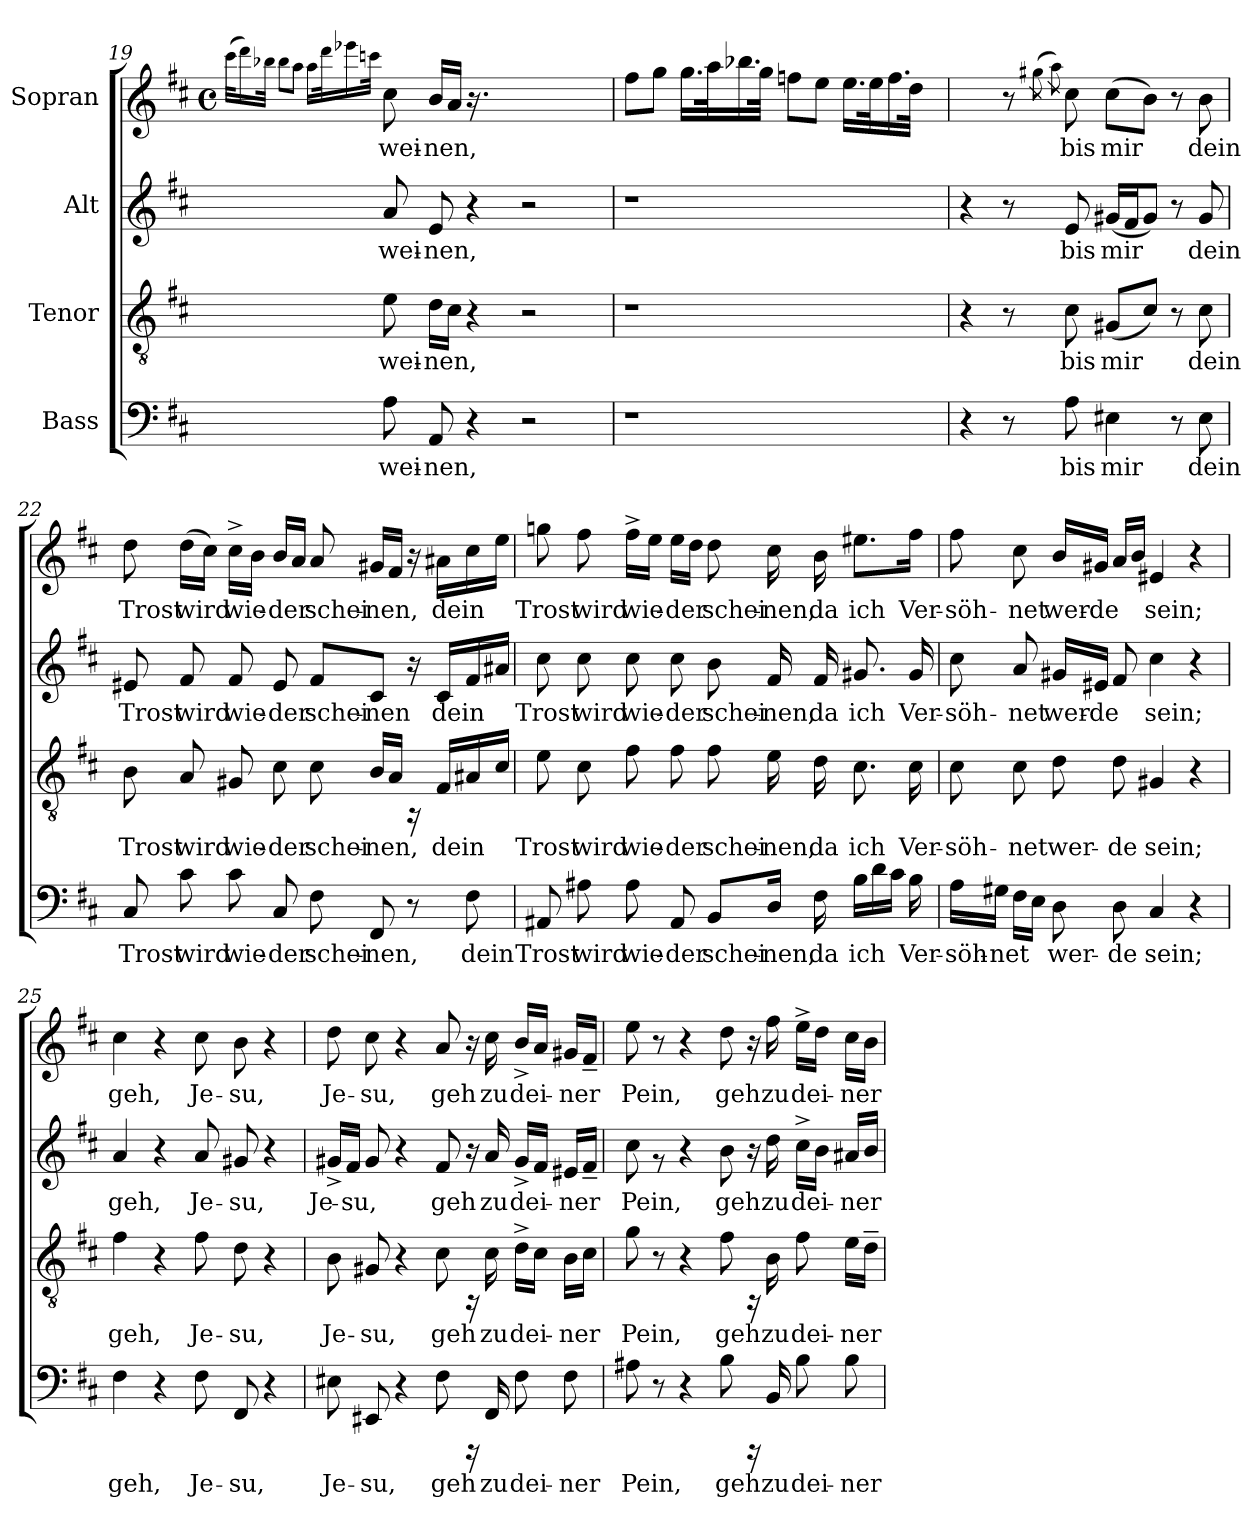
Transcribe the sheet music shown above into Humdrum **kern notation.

**kern	**text	**kern	**text	**kern	**text	**kern	**text
*part4	*part4	*part3	*part3	*part2	*part2	*part1	*part1
*staff4	*staff4	*staff3	*staff3	*staff2	*staff2	*staff1	*staff1
*I"Bass	*	*I"Tenor	*	*I"Alt	*	*I"Sopran	*
!!LO:PB:g=z
*clefF4	*	*clefGv2	*	*clefG2	*	*clefG2	*
*k[f#c#]	*	*k[f#c#]	*	*k[f#c#]	*	*k[f#c#]	*
*D:	*	*D:	*	*D:	*	*D:	*
*	*	*	*	*	*	*M4/4	*
*	*	*	*	*	*	*met(c)	*
=19	=19	=19	=19	=19	=19	=19	=19
.	.	.	.	.	.	(<32qccc#\L	.
.	.	.	.	.	.	16qddd\)	.
.	.	.	.	.	.	[<32qbb-X\J	.
.	.	.	.	.	.	8qbb-\L]	.
.	.	.	.	.	.	[>8qaa\J	.
.	.	.	.	.	.	16qaa\L]	.
.	.	.	.	.	.	32qddd\	.
.	.	.	.	.	.	16qeee-X\	.
.	.	.	.	.	.	32qcccn\J	.
!	!LO:LY:b	!	!LO:LY:b:cj	!	!LO:LY:b	!	!LO:LY:b:cj
8A\	-wei-	8e\	-wei-	8a/	-wei-	8cc#\	-wei-
!	!LO:LY:b:rj	!	!LO:LY:b	!	!LO:LY:b:rj	!	!LO:LY:b
8AA/	-nen,	16d\L	-nen,	8e/	-nen,	16b/L	-nen,
.	.	16c#\J	.	.	.	16a/J	.
4r	.	4r	.	4r	.	16.ra	.
.	.	.	.	.	.	2ryy	.
2r	.	2r	.	2r	.	.	.
.	.	.	.	.	.	8ryy	.
.	.	.	.	.	.	32ryy	.
=20	=20	=20	=20	=20	=20	=20	=20
1r	.	1r	.	1r	.	8ff#\L	.
.	.	.	.	.	.	8gg\J	.
!	!	!	!	!	!	!LO:N:vis=16.	!
.	.	.	.	.	.	16gg\L	.
.	.	.	.	.	.	32aa\	.
!	!	!	!	!	!	!LO:N:vis=16.	!
.	.	.	.	.	.	16bb-X\	.
.	.	.	.	.	.	32gg\J	.
.	.	.	.	.	.	8ffn\L	.
.	.	.	.	.	.	8ee\J	.
!	!	!	!	!	!	!LO:N:vis=16.	!
.	.	.	.	.	.	16ee\L	.
.	.	.	.	.	.	32ee\	.
!	!	!	!	!	!	!LO:N:vis=16.	!
.	.	.	.	.	.	16ff\	.
.	.	.	.	.	.	32dd\J	.
.	.	.	.	.	.	8ryy	.
=21	=21	=21	=21	=21	=21	=21	=21
4r	.	4r	.	4r	.	4ryy	.
8r	.	8r	.	8r	.	8r	.
.	.	.	.	.	.	(>8qgg#X\	.
.	.	.	.	.	.	8qaa\)	.
!	!LO:LY:b:cj	!	!LO:LY:b:cj	!	!LO:LY:b:cj	!	!LO:LY:b:cj
8A\	bis	8c#\	bis	8e/	bis	8cc#\	bis
!	!LO:LY:b:cj	!	!LO:LY:b	!	!LO:LY:b	!	!LO:LY:b
4E#X\	mir	(<8G#X/L	mir	(<16g#X/L	mir	(>8cc#\L	mir
.	.	.	.	16f#/	.	.	.
.	.	8c#/J)	.	8g#/J)	.	8b\J)	.
8r	.	8r	.	8r	.	8r	.
!	!LO:LY:b:cj	!	!LO:LY:b:cj	!	!LO:LY:b:cj	!	!LO:LY:b:cj
8E#\	dein	8c#\	dein	8g#/	dein	8b\	dein
!!LO:LB:g=z
=22	=22	=22	=22	=22	=22	=22	=22
!	!LO:LY:b:cj	!	!LO:LY:b:cj	!	!LO:LY:b:cj	!	!LO:LY:b:cj
8C#/	Trost	8B\	Trost	8e#X/	Trost	8dd\	Trost
!	!LO:LY:b:cj	!	!LO:LY:b:cj	!	!LO:LY:b:cj	!	!LO:LY:b
8c#\	wird	8A/	wird	8f#/	wird	(>16dd\L	wird
.	.	.	.	.	.	16cc#\J)	.
!	!LO:LY:b:cj	!	!LO:LY:b:cj	!	!LO:LY:b:cj	!	!LO:LY:b:cj
8c#\	wie-	8G#X/	wie-	8f#/	wie-	16cc#^<\L	wie-
.	.	.	.	.	.	16b\J	.
!	!LO:LY:b:cj	!	!LO:LY:b:cj	!	!LO:LY:b:cj	!	!LO:LY:b
8C#/	-der	8c#\	-der	8e#/	-der	16b/L	-der
.	.	.	.	.	.	16a/J	.
!	!LO:LY:b	!	!LO:LY:b:cj	!	!LO:LY:b:cj	!	!LO:LY:b:cj
8F#\	schei-	8c#\	schei-	8f#/L	schei-	8a/	schei-
!	!LO:LY:b:rj	!	!LO:LY:b	!	!LO:LY:b:rj	!	!LO:LY:b
8FF#/	-nen,	16B/L	-nen,	8c#/J	-nen	16g#X/L	-nen,
.	.	16A/J	.	.	.	16f#/J	.
8r	.	16rAA	.	16ra	.	16ra	.
!	!	!	!LO:LY:b	!	!LO:LY:b:cj	!	!LO:LY:b
.	.	16F#/L	dein	16c#/L	dein	16a#X\L	dein
!	!LO:LY:b:cj	!	!	!	!	!	!
8F#\	dein	16A#X/	.	16f#/	.	16cc#\	.
.	.	16c#/J	.	16a#X/J	.	16ee\J	.
=23	=23	=23	=23	=23	=23	=23	=23
!	!LO:LY:b:cj	!	!LO:LY:b:cj	!	!LO:LY:b:cj	!	!LO:LY:b:cj
8AA#X/	Trost	8e\	Trost	8cc#\	Trost	8ggn\	Trost
!	!LO:LY:b:cj	!	!LO:LY:b:cj	!	!LO:LY:b:cj	!	!LO:LY:b:cj
8A#X\	wird	8c#\	wird	8cc#\	wird	8ff#\	wird
!	!LO:LY:b:cj	!	!LO:LY:b:cj	!	!LO:LY:b:cj	!	!LO:LY:b:cj
8A#\	wie-	8f#\	wie-	8cc#\	wie-	16ff#^<\L	wie-
.	.	.	.	.	.	16ee\J	.
!	!LO:LY:b:cj	!	!LO:LY:b:cj	!	!LO:LY:b:cj	!	!LO:LY:b
8AA#/	-der	8f#\	-der	8cc#\	-der	16ee\L	-der
.	.	.	.	.	.	16dd\J	.
!	!LO:LY:b	!	!LO:LY:b	!	!LO:LY:b	!	!LO:LY:b
8BB/L	schei-	8f#\	schei-	8b\	schei-	8dd\	schei-
!	!LO:LY:b:rj	!	!LO:LY:b:rj	!	!LO:LY:b:rj	!	!LO:LY:b:rj
16D/J	-nen,	16e\	-nen,	16f#/	-nen,	16cc#\	-nen,
!	!LO:LY:b:cj	!	!LO:LY:b:cj	!	!LO:LY:b:cj	!	!LO:LY:b:cj
16F#\	da	16d\	da	16f#/	da	16b\	da
!	!LO:LY:b	!	!LO:LY:b:cj	!	!LO:LY:b:cj	!	!LO:LY:b:cj
16B\L	ich	8.c#\	ich	8.g#X/	ich	8.ee#X\L	ich
16d\	.	.	.	.	.	.	.
16c#\J	.	.	.	.	.	.	.
!	!LO:LY:b:cj	!	!LO:LY:b:cj	!	!LO:LY:b:cj	!	!LO:LY:b:cj
16B\	Ver-	16c#\	Ver-	16g#/	Ver-	16ff#\J	Ver-
!!LO:LB:g=z
=24	=24	=24	=24	=24	=24	=24	=24
!	!LO:LY:b:cj	!	!LO:LY:b:cj	!	!LO:LY:b:cj	!	!LO:LY:b:cj
16A\L	-söh-	8c#\	-söh-	8cc#\	-söh-	8ff#\	-söh-
!	!LO:LY:b	!	!	!	!	!	!
16G#X\J	-net	.	.	.	.	.	.
!	!	!	!LO:LY:b:cj	!	!LO:LY:b:cj	!	!LO:LY:b:cj
16F#\L	.	8c#\	-net	8a/	-net	8cc#\	-net
16E\J	.	.	.	.	.	.	.
!	!LO:LY:b:cj	!	!LO:LY:b:cj	!	!LO:LY:b:cj	!	!LO:LY:b:cj
8D\	wer-	8d\	wer-	16g#X/L	wer-	16b/L	wer-
!	!	!	!	!	!LO:LY:b	!	!LO:LY:b
.	.	.	.	16e#X/J	-de	16g#X/J	-de
!	!LO:LY:b:cj	!	!LO:LY:b:cj	!	!	!	!
8D\	-de	8d\	-de	8f#/	.	16a/L	.
.	.	.	.	.	.	16b/J	.
!	!LO:LY:b:cj	!	!LO:LY:b:cj	!	!LO:LY:b:cj	!	!LO:LY:b:cj
4C#/	sein;	4G#X/	sein;	4cc#\	sein;	4e#X/	sein;
4r	.	4r	.	4r	.	4r	.
=25	=25	=25	=25	=25	=25	=25	=25
!	!LO:LY:b:cj	!	!LO:LY:b:cj	!	!LO:LY:b:cj	!	!LO:LY:b:cj
4F#\	geh,	4f#\	geh,	4a/	geh,	4cc#\	geh,
4r	.	4r	.	4r	.	4r	.
!	!LO:LY:b	!	!LO:LY:b	!	!LO:LY:b	!	!LO:LY:b
8F#\	Je-	8f#\	Je-	8a/	Je-	8cc#\	Je-
!	!LO:LY:b:rj	!	!LO:LY:b:rj	!	!LO:LY:b:rj	!	!LO:LY:b:rj
8FF#/	-su,	8d\	-su,	8g#X/	-su,	8b\	-su,
4r	.	4r	.	4r	.	4r	.
=26	=26	=26	=26	=26	=26	=26	=26
!	!LO:LY:b:cj	!	!LO:LY:b:cj	!	!LO:LY:b	!	!LO:LY:b:cj
8E#X\	Je-	8B\	Je-	16g#X^>/L	Je-	8dd\	Je-
!	!	!	!	!	!LO:LY:b:cj	!	!
.	.	.	.	16f#/J	-su,	.	.
!	!LO:LY:b:cj	!	!LO:LY:b:cj	!	!	!	!LO:LY:b:cj
8EE#X/	-su,	8G#X/	-su,	8g#/	.	8cc#\	-su,
4r	.	4r	.	4r	.	4r	.
!	!LO:LY:b:cj	!	!LO:LY:b:cj	!	!LO:LY:b:cj	!	!LO:LY:b:cj
8F#\	geh	8c#\	geh	8f#/	geh	8a/	geh
16rEEE	.	16rAA	.	16ra	.	16ra	.
!	!LO:LY:b:cj	!	!LO:LY:b:cj	!	!LO:LY:b:cj	!	!LO:LY:b:cj
16FF#/	zu	16c#\	zu	16a/	zu	16cc#\	zu
!	!LO:LY:b:cj	!	!LO:LY:b:cj	!	!LO:LY:b:cj	!	!LO:LY:b:cj
8F#\	dei-	16d^<\L	dei-	16g#^>/L	dei-	16b^>/L	dei-
.	.	16c#\J	.	16f#/J	.	16a/J	.
!	!LO:LY:b:cj	!	!LO:LY:b	!	!LO:LY:b	!	!LO:LY:b
8F#\	-ner	16B\L	-ner	16e#X/L	-ner	16g#X/L	-ner
.	.	16c#\J	.	16f#~</J	.	16f#~</J	.
=27	=27	=27	=27	=27	=27	=27	=27
!	!LO:LY:b:cj	!	!LO:LY:b:cj	!	!LO:LY:b:cj	!	!LO:LY:b:cj
8A#X\	Pein,	8g\	Pein,	8cc#\	Pein,	8ee\	Pein,
8r	.	8r	.	8rg	.	8r	.
4r	.	4r	.	4r	.	4r	.
!	!LO:LY:b:cj	!	!LO:LY:b:cj	!	!LO:LY:b:cj	!	!LO:LY:b:cj
8B\	geh	8f#\	geh	8b\	geh	8dd\	geh
16rEEE	.	16rAA	.	16ra	.	16ra	.
!	!LO:LY:b:cj	!	!LO:LY:b:cj	!	!LO:LY:b:cj	!	!LO:LY:b:cj
16BB/	zu	16B\	zu	16dd\	zu	16ff#\	zu
!	!LO:LY:b:cj	!	!LO:LY:b:cj	!	!LO:LY:b:cj	!	!LO:LY:b:cj
8B\	dei-	8f#\	dei-	16cc#^<\L	dei-	16ee^<\L	dei-
.	.	.	.	16b\J	.	16dd\J	.
!	!LO:LY:b:cj	!	!LO:LY:b	!	!LO:LY:b	!	!LO:LY:b
8B\	-ner	16e\L	-ner	16a#X/L	-ner	16cc#\L	-ner
.	.	16d~>\J	.	16b/J	.	16b\J	.
=	=	=	=	=	=	=	=
*-	*-	*-	*-	*-	*-	*-	*-
